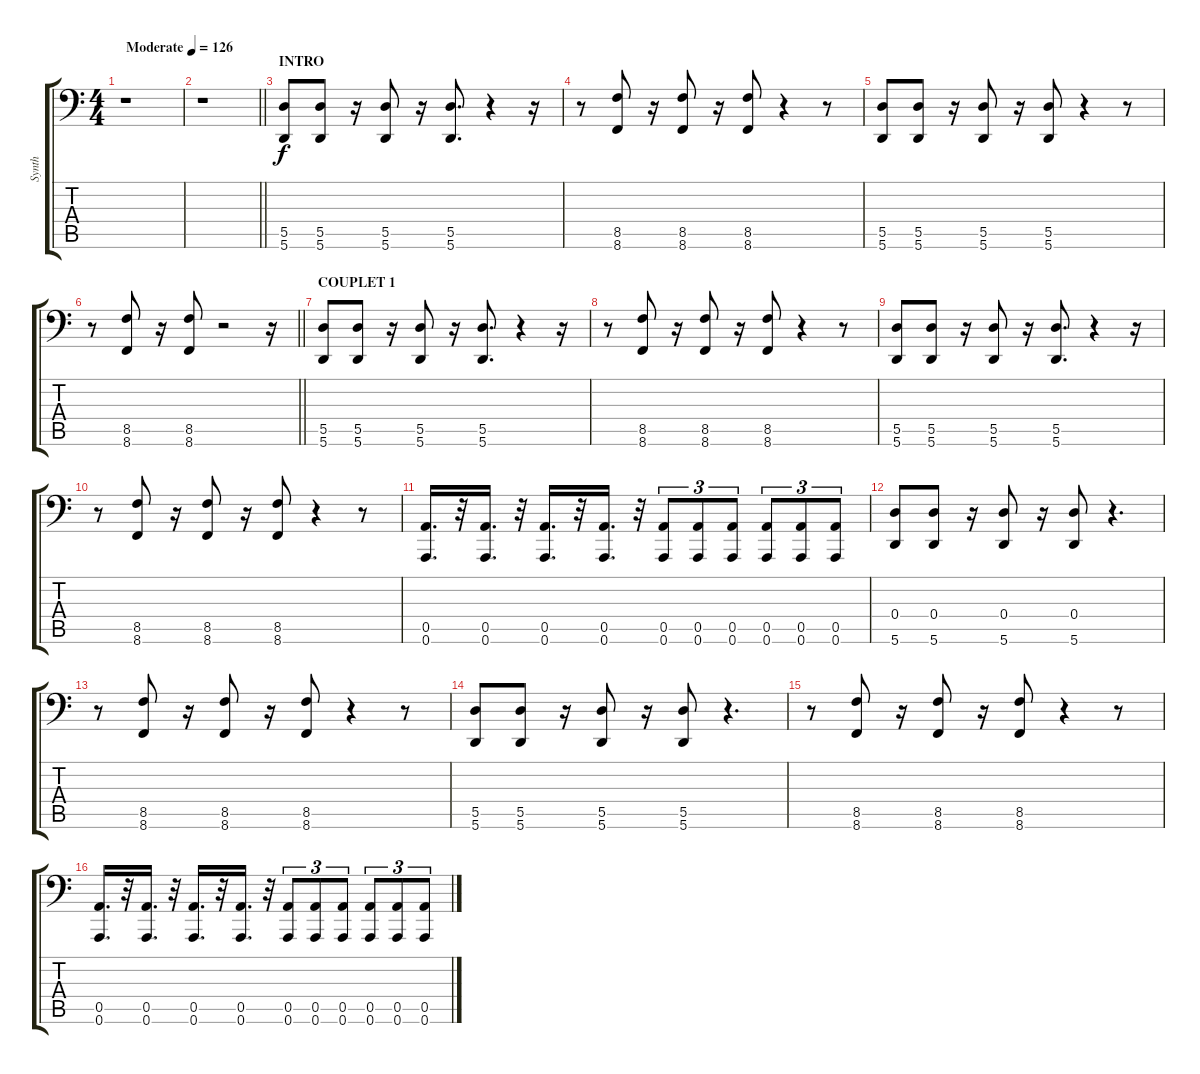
\track ("Synth" "Synth") {instrument lead1square}
\staff {score tabs}
\tuning (E4 B3 G3 D3 A2 A1) {hide}
\ts (4 4)
\tempo (126 "Moderate")
\clef f4
\ks c
r.1{dy f instrument lead1square} |
\barLineRight lightlight
r.1 |
\section ("" "INTRO")
(5.5 5.6).8 (5.5 5.6).8 r.16 (5.5 5.6).8 r.16 (5.5 5.6).8{d} r.4 r.16 |
r.8 (8.5 8.6).8 r.16 (8.5 8.6).8 r.16 (8.5 8.6).8 r.4 r.8 |
(5.5 5.6).8 (5.5 5.6).8 r.16 (5.5 5.6).8 r.16 (5.5 5.6).8 r.4 r.8 |
\barLineRight lightlight
r.8 (8.5 8.6).8 r.16 (8.5 8.6).8 r.2 r.16 |
\section ("" "COUPLET 1")
(5.5 5.6).8 (5.5 5.6).8 r.16 (5.5 5.6).8 r.16 (5.5 5.6).8{d} r.4 r.16 |
r.8 (8.5 8.6).8 r.16 (8.5 8.6).8 r.16 (8.5 8.6).8 r.4 r.8 |
(5.5 5.6).8 (5.5 5.6).8 r.16 (5.5 5.6).8 r.16 (5.5 5.6).8{d} r.4 r.16 |
r.8 (8.5 8.6).8 r.16 (8.5 8.6).8 r.16 (8.5 8.6).8 r.4 r.8 |
(0.5 0.6).16{d} r.32 (0.5 0.6).16{d} r.32 (0.5 0.6).16{d} r.32 (0.5 0.6).16{d} r.32 (0.5 0.6).8{tu (3 2)} (0.5 0.6).8{tu (3 2)} (0.5 0.6).8{tu (3 2)} (0.5 0.6).8{tu (3 2)} (0.5 0.6).8{tu (3 2)} (0.5 0.6).8{tu (3 2)} |
(0.4 5.6).8 (0.4 5.6).8 r.16 (0.4 5.6).8 r.16 (0.4 5.6).8 r.4{d} |
r.8 (8.5 8.6).8 r.16 (8.5 8.6).8 r.16 (8.5 8.6).8 r.4 r.8 |
(5.5 5.6).8 (5.5 5.6).8 r.16 (5.5 5.6).8 r.16 (5.5 5.6).8 r.4{d} |
r.8 (8.5 8.6).8 r.16 (8.5 8.6).8 r.16 (8.5 8.6).8 r.4 r.8 |
(0.5 0.6).16{d} r.32 (0.5 0.6).16{d} r.32 (0.5 0.6).16{d} r.32 (0.5 0.6).16{d} r.32 (0.5 0.6).8{tu (3 2)} (0.5 0.6).8{tu (3 2)} (0.5 0.6).8{tu (3 2)} (0.5 0.6).8{tu (3 2)} (0.5 0.6).8{tu (3 2)} (0.5 0.6).8{tu (3 2)}
